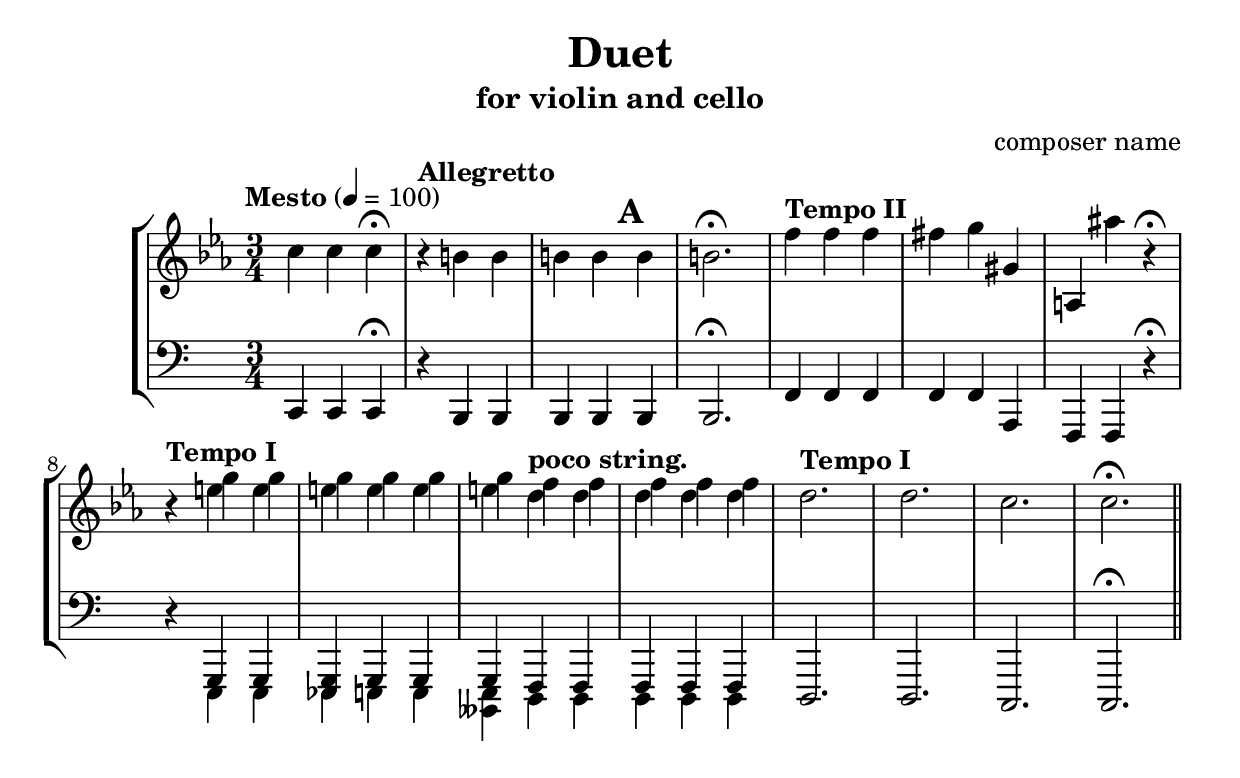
%{
Title: Duet
Composer: composer name
Instr.: vn + vc
%}

\header{
	title = "Duet"
	subtitle = "for violin and cello"
	composer = "composer name"
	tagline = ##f
}

#(set-global-staff-size 23) %{ default == 18 %}
#(ly:set-option 'point-and-click #f)

\score{

\new StaffGroup

	<<

	%{ Violin %}
	\new Staff {
		\clef treble

		\tempo "Mesto" 4 = 100
		\relative c''{
		\key c \minor
		\time 3/4 c4 c c\fermata
		\tempo "Allegretto"
		r b b b b b b2.\fermata
		\tempo "Tempo II"
    f'4 f f fis g gis, a, ais'' r\fermata
		\tempo "Tempo I"
		r4
		<<
			\new Voice { g g g g g g \tempo "poco string." f f f f f }
			\new Voice
			    {e e e e e e d d d d d }
		>>
		\tempo "Tempo I"
		d2. d c c\fermata \bar "||"
		}

	}

	%{ Violoncello %}
	\new Staff {
		\clef bass

		\relative c,{
		\time 3/4 c4 c c\fermata
		\tempo "Allegretto"
		r b b b b\mark \default b b2.\fermata
		\tempo "Tempo II"
    f'4 f f f f a, f f r\fermata
		\tempo "Tempo I"
		r4
		<<
			{ g g <g es> g g g \tempo "poco string." f f f f f } \\
			    {e e e e e <e beses> d d d d d }
		>>
		\tempo "Tempo I"
		d2. d c c\fermata \bar "||"
		}
  }
	>>
}
\version "2.10.0"  % necessary for upgrading to future LilyPond versions.
